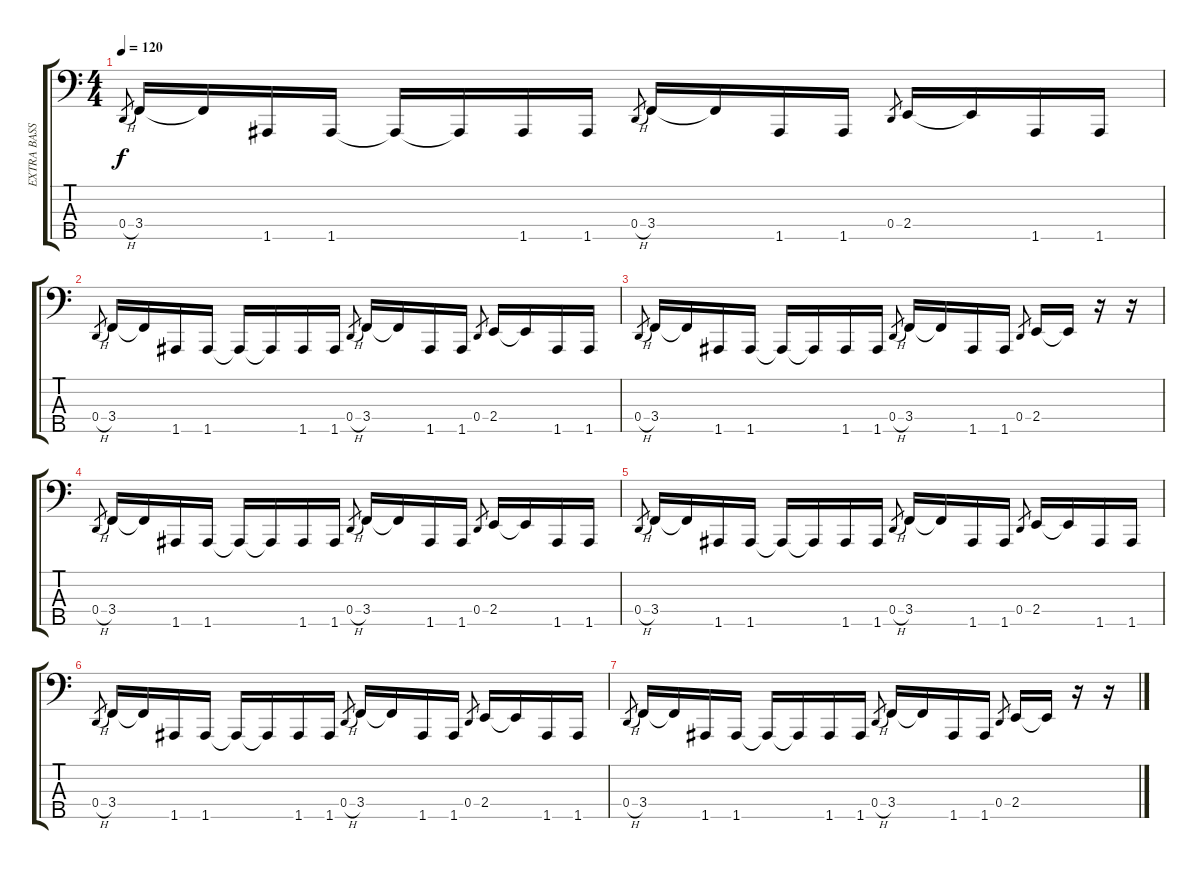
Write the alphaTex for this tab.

\track ("EXTRA BASS" "EXTRA BASS") {instrument electricbasspick}
\staff {score tabs}
\tuning (F2 C2 G1 D1 A0) {hide}
\ts (4 4)
\tempo 120
\clef f4
\ks c
0.4{h}.8{gr dy f} 3.4.16 3.4{t}.16 1.5.16 1.5.16 1.5{t}.16 1.5{t}.16 1.5.16 1.5.16 0.4{h}.8{gr} 3.4.16 3.4{t}.16 1.5.16 1.5.16 0.4.8{gr} 2.4.16 2.4{t}.16 1.5.16 1.5.16 |
0.4{h}.8{gr} 3.4.16 3.4{t}.16 1.5.16 1.5.16 1.5{t}.16 1.5{t}.16 1.5.16 1.5.16 0.4{h}.8{gr} 3.4.16 3.4{t}.16 1.5.16 1.5.16 0.4.8{gr} 2.4.16 2.4{t}.16 1.5.16 1.5.16 |
0.4{h}.8{gr} 3.4.16 3.4{t}.16 1.5.16 1.5.16 1.5{t}.16 1.5{t}.16 1.5.16 1.5.16 0.4{h}.8{gr} 3.4.16 3.4{t}.16 1.5.16 1.5.16 0.4.8{gr} 2.4.16 2.4{t}.16 r.16 r.16 |
0.4{h}.8{gr} 3.4.16 3.4{t}.16 1.5.16 1.5.16 1.5{t}.16 1.5{t}.16 1.5.16 1.5.16 0.4{h}.8{gr} 3.4.16 3.4{t}.16 1.5.16 1.5.16 0.4.8{gr} 2.4.16 2.4{t}.16 1.5.16 1.5.16 |
0.4{h}.8{gr} 3.4.16 3.4{t}.16 1.5.16 1.5.16 1.5{t}.16 1.5{t}.16 1.5.16 1.5.16 0.4{h}.8{gr} 3.4.16 3.4{t}.16 1.5.16 1.5.16 0.4.8{gr} 2.4.16 2.4{t}.16 1.5.16 1.5.16 |
0.4{h}.8{gr} 3.4.16 3.4{t}.16 1.5.16 1.5.16 1.5{t}.16 1.5{t}.16 1.5.16 1.5.16 0.4{h}.8{gr} 3.4.16 3.4{t}.16 1.5.16 1.5.16 0.4.8{gr} 2.4.16 2.4{t}.16 1.5.16 1.5.16 |
0.4{h}.8{gr} 3.4.16 3.4{t}.16 1.5.16 1.5.16 1.5{t}.16 1.5{t}.16 1.5.16 1.5.16 0.4{h}.8{gr} 3.4.16 3.4{t}.16 1.5.16 1.5.16 0.4.8{gr} 2.4.16 2.4{t}.16 r.16 r.16
